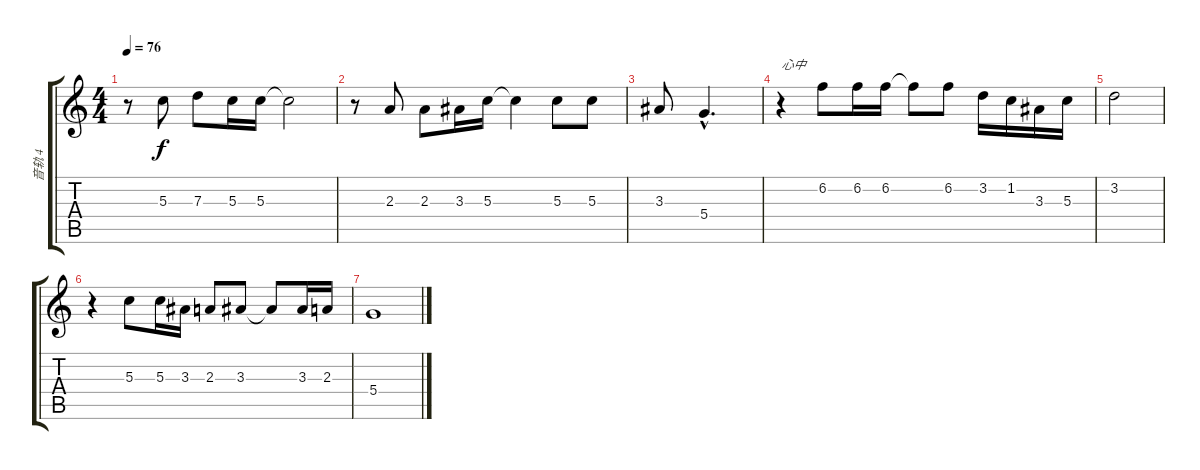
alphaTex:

\track ("音轨 4" "音轨 4") {instrument acousticguitarnylon}
\staff {score tabs}
\tuning (E4 B3 G3 D3 A2 E2) {hide}
\ts (4 4)
\tempo 76
\clef g2
\ks c
r.8{dy f} 5.3.8 7.3.8 5.3.16 5.3.16 5.3{t}.2 |
r.8 2.3.8 2.3.8 3.3.16 5.3.16 5.3{t}.4 5.3.8 5.3.8 |
3.3.8 5.4{hac}.4{d} |
r.4{txt "心中"} 6.2.8 6.2.16 6.2.16 6.2{t}.8 6.2.8 3.2.16 1.2.16 3.3.16 5.3.16 |
3.2.2 |
r.4 5.3.8 5.3.16 3.3.16 2.3.8 3.3.8 3.3{t}.8 3.3.16 2.3.16 |
5.4.1
